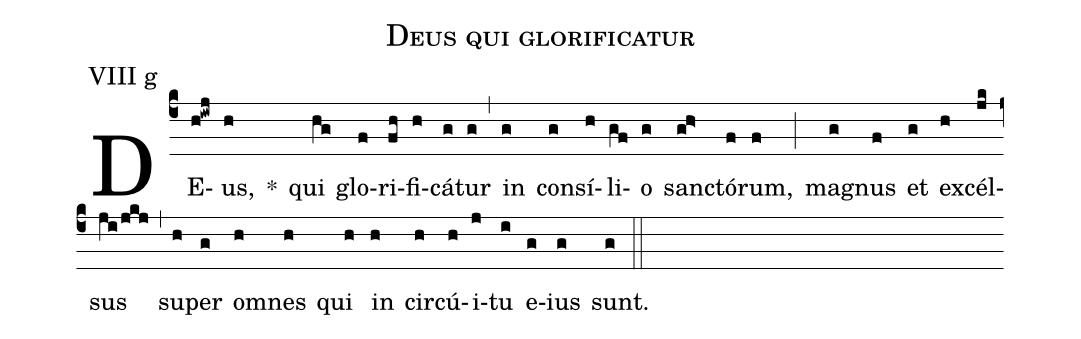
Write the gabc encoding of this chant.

name: Deus qui glorificatur;
annotation: VIII g;
mode: 8;
%%
(c4)
DE(h!iwj)us,(h) *()
qui(hg) glo(f)ri(fh)fi(h)cá(g)tur(g) (,)
in(g) con(g)sí(h)li(gf)o(g) san(gh>)ctó(f)rum,(f) (;)
ma(g)gnus(f) et(g) ex(h)cél(jk)sus(ji/jkj) (,)
su(h)per(g) om(h)nes(h) qui(h) in(h) cir(h)cú(h)i(j)tu(i) e(g)ius(g) sunt.(g) (::)
